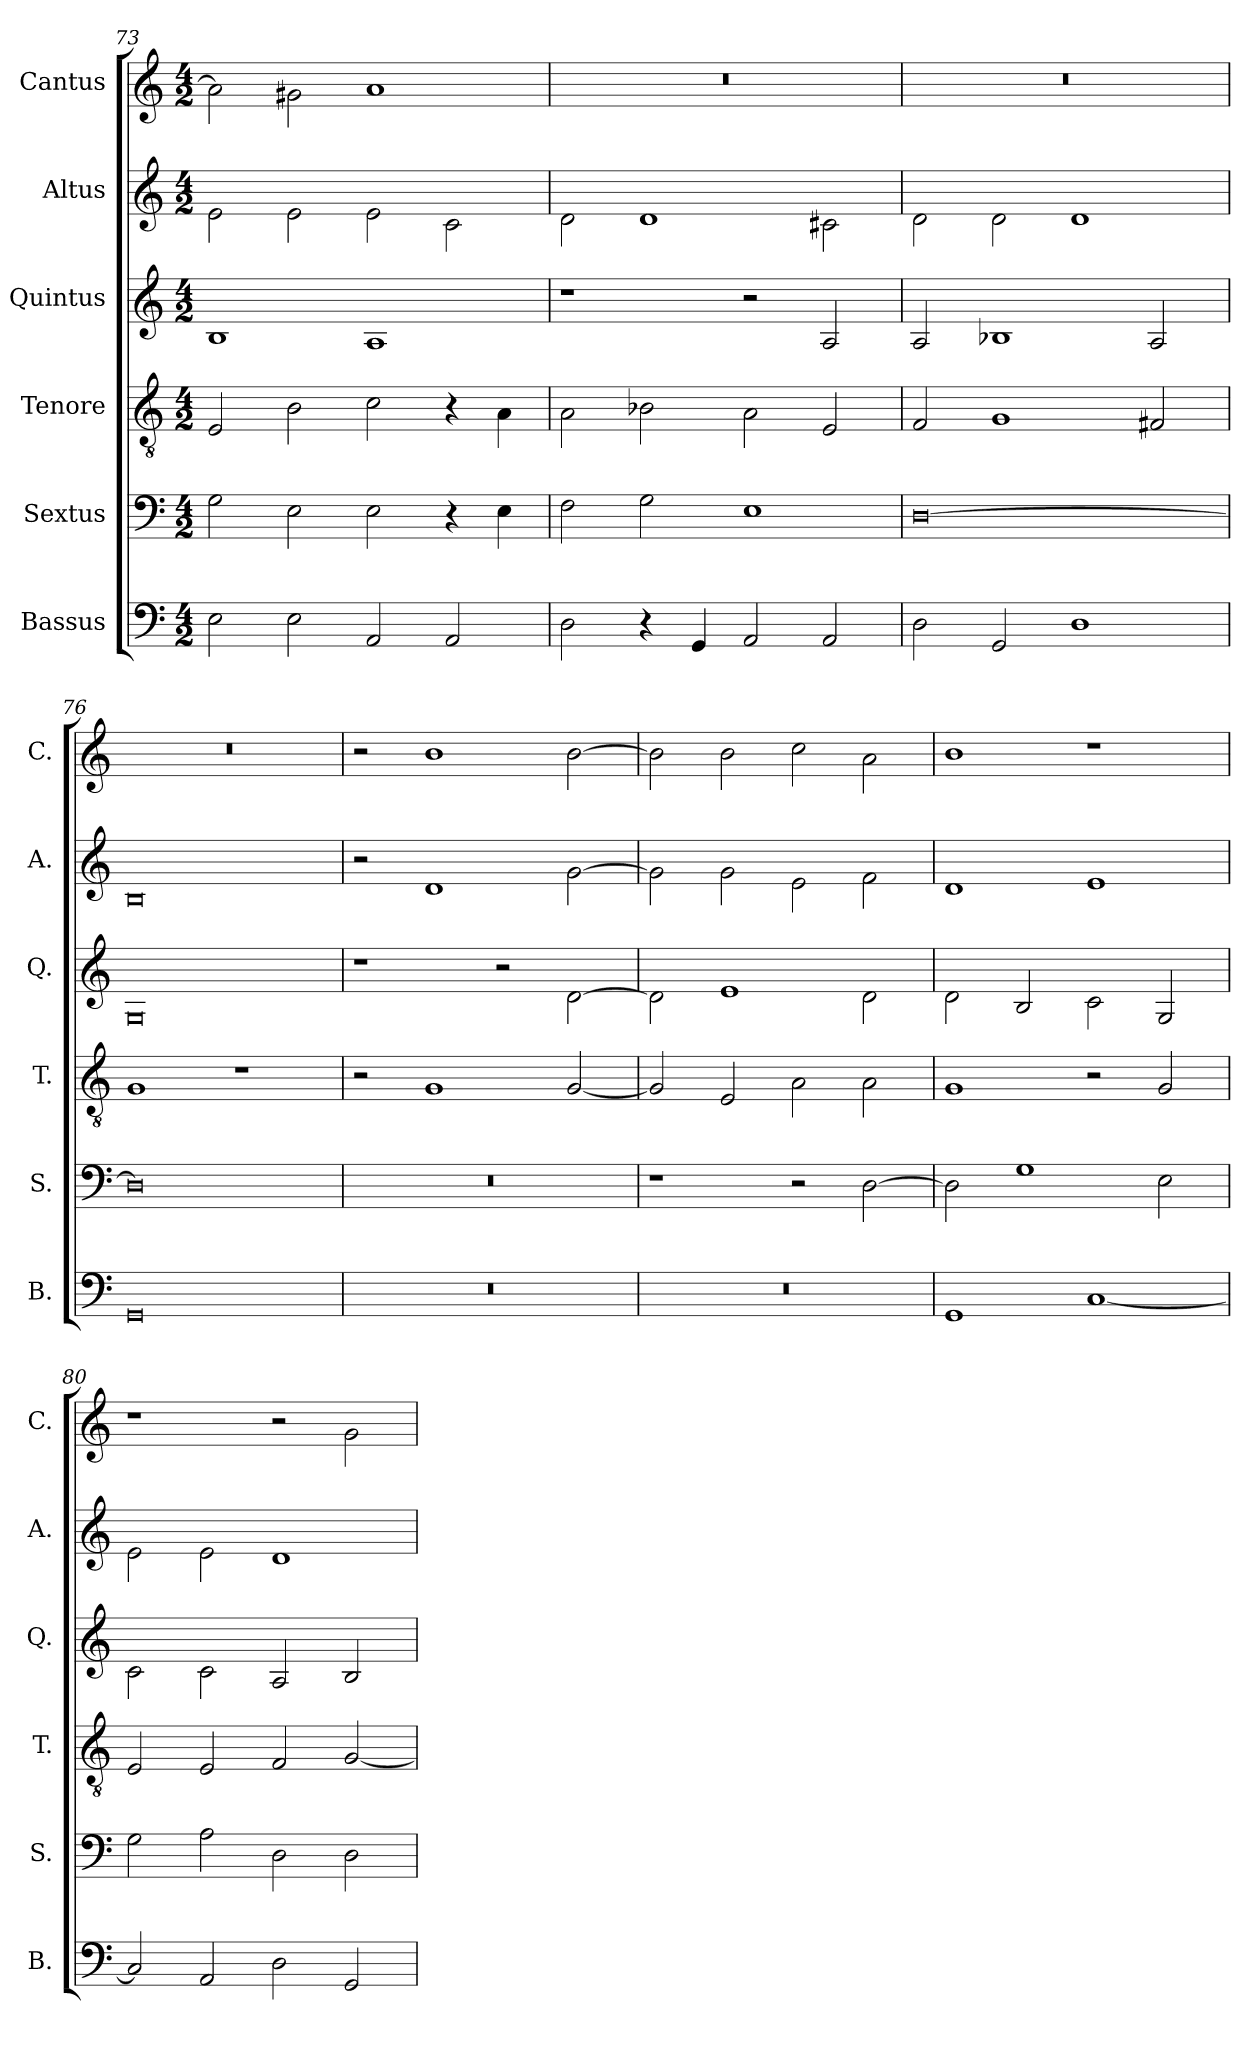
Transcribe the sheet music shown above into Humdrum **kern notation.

**kern	**kern	**kern	**kern	**kern	**kern
*part6	*part5	*part4	*part3	*part2	*part1
*staff6	*staff5	*staff4	*staff3	*staff2	*staff1
*I"Bassus	*I"Sextus	*I"Tenore	*I"Quintus	*I"Altus	*I"Cantus
*I'B.	*I'S.	*I'T.	*I'Q.	*I'A.	*I'C.
*clefF4	*clefF4	*clefGv2	*clefG2	*clefG2	*clefG2
*k[]	*k[]	*k[]	*k[]	*k[]	*k[]
*M4/2	*M4/2	*M4/2	*M4/2	*M4/2	*M4/2
=73	=73	=73	=73	=73	=73
2E\	2G\	2E/	1B	2e\	2a\]
2E\	2E\	2B\	.	2e\	2g#X\
2AA/	2E\	2c\	1A	2e\	1a
2AA/	4r	4r	.	2c\	.
.	4E\	4A\	.	.	.
!!LO:LB:g=z
=74	=74	=74	=74	=74	=74
2D\	2F\	2A\	1r	2d\	0r
4r	2G\	2B-X\	.	1d	.
4GG/	.	.	.	.	.
2AA/	1E	2A\	2r	.	.
2AA/	.	2E/	2A/	2c#X\	.
=75	=75	=75	=75	=75	=75
2D\	[0D	2F/	2A/	2d\	0r
2GG/	.	1G	1B-X	2d\	.
1D	.	.	.	1d	.
.	.	2F#X/	2A/	.	.
=76	=76	=76	=76	=76	=76
0GG	0D]	1G	0G	0B	0r
.	.	1r	.	.	.
=77	=77	=77	=77	=77	=77
0r	0r	2r	1r	2r	2r
.	.	1G	.	1d	1b
.	.	.	2r	.	.
.	.	[2G/	[2d\	[2g\	[2b\
=78	=78	=78	=78	=78	=78
0r	1r	2G/]	2d\]	2g\]	2b\]
.	.	2E/	1e	2g\	2b\
.	2r	2A\	.	2e\	2cc\
.	[2D\	2A\	2d\	2f\	2a\
=79	=79	=79	=79	=79	=79
1GG	2D\]	1G	2d\	1d	1b
.	1G	.	2B/	.	.
[1C	.	2r	2c\	1e	1r
.	2E\	2G/	2G/	.	.
!!LO:PB:g=z
=80	=80	=80	=80	=80	=80
2C/]	2G\	2E/	2c\	2e\	1r
2AA/	2A\	2E/	2c\	2e\	.
2D\	2D\	2F/	2A/	1d	2r
2GG/	2D\	[2G/	2B/	.	2g\
=	=	=	=	=	=
*-	*-	*-	*-	*-	*-
